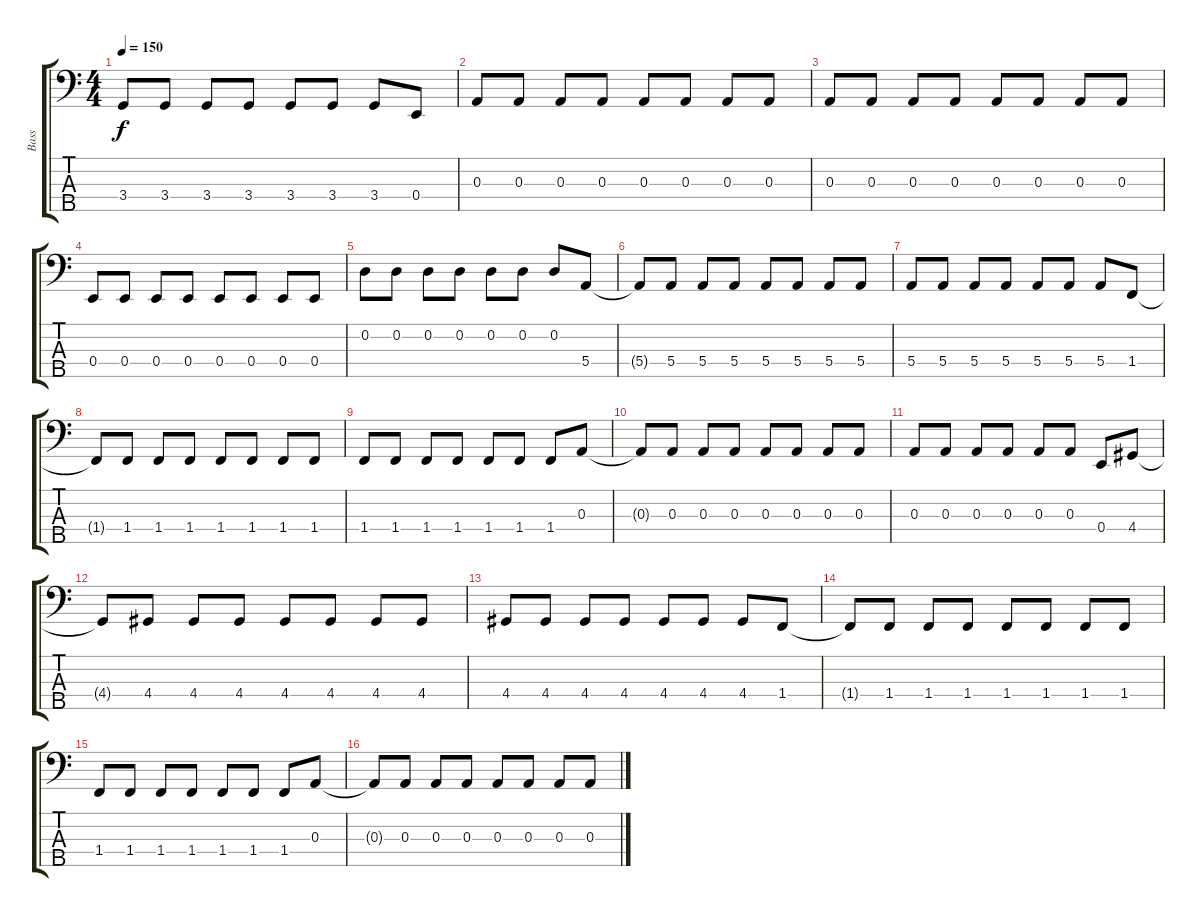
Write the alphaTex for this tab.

\track ("Bass" "Bass") {instrument electricbassfinger}
\staff {score tabs}
\tuning (G2 D2 A1 E1 B0) {hide}
\ts (4 4)
\tempo 150
\clef f4
\ks c
3.4.8{dy f} 3.4.8 3.4.8 3.4.8 3.4.8 3.4.8 3.4.8 0.4.8 |
0.3.8 0.3.8 0.3.8 0.3.8 0.3.8 0.3.8 0.3.8 0.3.8 |
0.3.8 0.3.8 0.3.8 0.3.8 0.3.8 0.3.8 0.3.8 0.3.8 |
0.4.8 0.4.8 0.4.8 0.4.8 0.4.8 0.4.8 0.4.8 0.4.8 |
0.2.8 0.2.8 0.2.8 0.2.8 0.2.8 0.2.8 0.2.8 5.4.8 |
5.4{t}.8 5.4.8 5.4.8 5.4.8 5.4.8 5.4.8 5.4.8 5.4.8 |
5.4.8 5.4.8 5.4.8 5.4.8 5.4.8 5.4.8 5.4.8 1.4.8 |
1.4{t}.8 1.4.8 1.4.8 1.4.8 1.4.8 1.4.8 1.4.8 1.4.8 |
1.4.8 1.4.8 1.4.8 1.4.8 1.4.8 1.4.8 1.4.8 0.3.8 |
0.3{t}.8 0.3.8 0.3.8 0.3.8 0.3.8 0.3.8 0.3.8 0.3.8 |
0.3.8 0.3.8 0.3.8 0.3.8 0.3.8 0.3.8 0.4.8 4.4.8 |
4.4{t}.8 4.4.8 4.4.8 4.4.8 4.4.8 4.4.8 4.4.8 4.4.8 |
4.4.8 4.4.8 4.4.8 4.4.8 4.4.8 4.4.8 4.4.8 1.4.8 |
1.4{t}.8 1.4.8 1.4.8 1.4.8 1.4.8 1.4.8 1.4.8 1.4.8 |
1.4.8 1.4.8 1.4.8 1.4.8 1.4.8 1.4.8 1.4.8 0.3.8 |
0.3{t}.8 0.3.8 0.3.8 0.3.8 0.3.8 0.3.8 0.3.8 0.3.8
